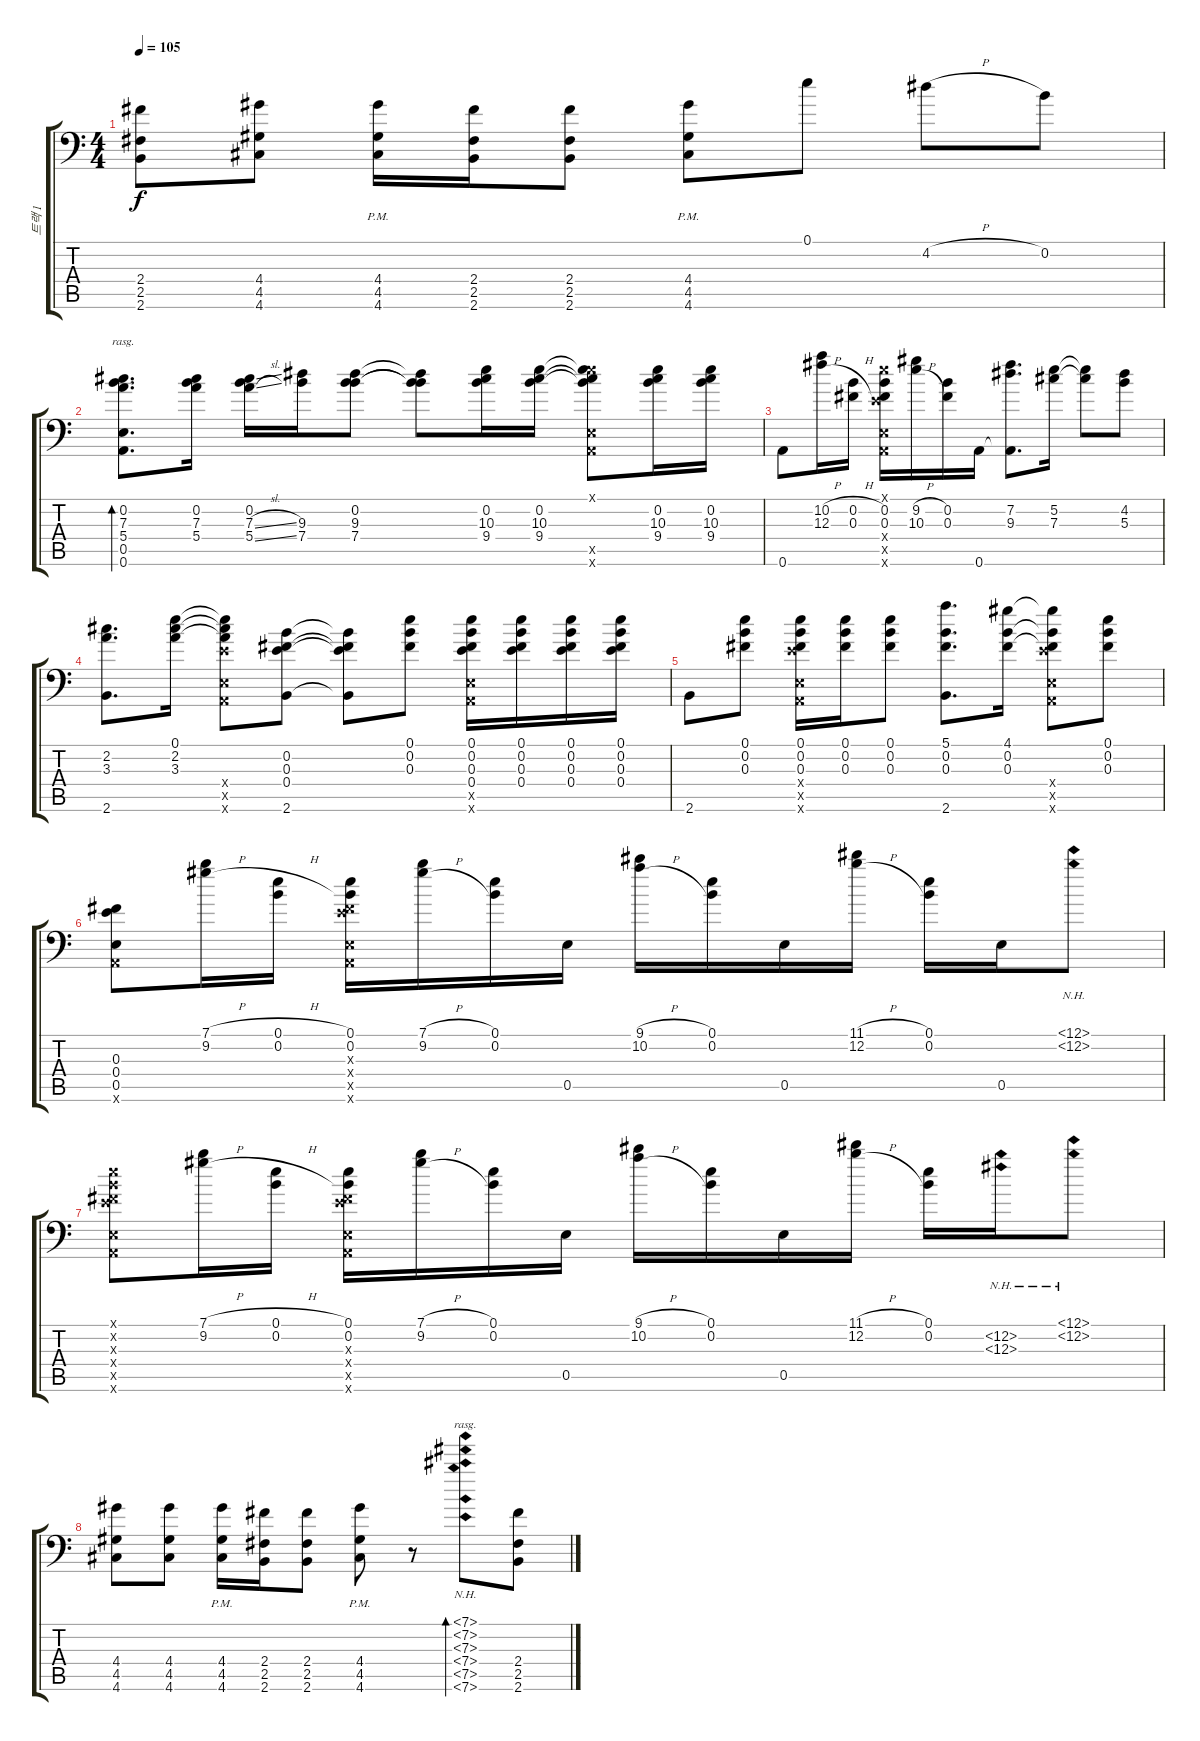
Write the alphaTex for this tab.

\track ("트랙 1" "트랙 1") {instrument acousticguitarnylon}
\staff {score tabs}
\tuning (E4 B3 Gb3 E3 E2 A1) {hide}
\ts (4 4)
\tempo 105
\clef f4
\ks c
(2.4{t} 2.5{t} 2.6{t}).8{dy f} (4.4 4.5 4.6).8 (4.4 4.5 4.6{pm}).16 (2.4 2.5 2.6).16 (2.4 2.5 2.6).8 (4.4 4.5{pm} 4.6).8 0.1.8 4.2{h}.8 0.2.8 |
(0.2 7.3 5.4 0.5 0.6).8{d bd 240 rasg ii} (0.2 7.3 5.4).16 (0.2 7.3{sl} 5.4{sl}).16 (9.3 7.4).16 (0.2 9.3 7.4).8 (0.2{t} 9.3{t} 7.4{t}).8 (0.2 10.3 9.4).16 (0.2 10.3 9.4).16 (0.1{x} 0.2{t} 10.3{t} 9.4{t} 0.5{x} 0.6{x}).8 (0.2 10.3 9.4).16 (0.2 10.3 9.4).16 |
0.6.8 (10.2{h} 12.3{h}).16 (0.2{h} 0.3{h}).16 (0.1{x} 0.2 0.3 0.4{x} 0.5{x} 0.6{x}).16 (9.2{h} 10.3{h}).16 (0.2 0.3).16 0.6.16 (7.2 9.3 0.6{t}).8{d} (5.2 7.3).16 (5.2{t} 7.3{t}).8 (4.2 5.3).8 |
(2.2 3.3 2.6).8{d} (0.1 2.2 3.3).16 (0.1{t} 2.2{t} 3.3{t} 0.4{x} 0.5{x} 0.6{x}).8 (0.2 0.3 0.4 2.6).8 (0.2{t} 0.3{t} 0.4{t} 2.6{t}).8 (0.1 0.2 0.3).8 (0.1 0.2 0.3 0.4 0.5{x} 0.6{x}).16 (0.1 0.2 0.3 0.4).16 (0.1 0.2 0.3 0.4).16 (0.1 0.2 0.3 0.4).16 |
2.6.8 (0.1 0.2 0.3).8 (0.1 0.2 0.3 0.4{x} 0.5{x} 0.6{x}).16 (0.1 0.2 0.3).16 (0.1 0.2 0.3).8 (5.1 0.2 0.3 2.6).8{d} (4.1 0.2 0.3).16 (4.1{t} 0.2{t} 0.3{t} 0.4{x} 0.5{x} 0.6{x}).8 (0.1 0.2 0.3).8 |
(0.3 0.4 0.5 0.6{x}).8 (7.1{h} 9.2{h}).16 (0.1{h} 0.2{h}).16 (0.1 0.2 0.3{x} 0.4{x} 0.5{x} 0.6{x}).16 (7.1{h} 9.2{h}).16 (0.1 0.2).16 0.5.16 (9.1{h} 10.2{h}).16 (0.1 0.2).16 0.5.16 (11.1{h} 12.2{h}).16 (0.1 0.2).16 0.5.16 (12.1{nh} 12.2{nh}).8 |
(0.1{x} 0.2{x} 0.3{x} 0.4{x} 0.5{x} 0.6{x}).8 (7.1{h} 9.2{h}).16 (0.1{h} 0.2{h}).16 (0.1 0.2 0.3{x} 0.4{x} 0.5{x} 0.6{x}).16 (7.1{h} 9.2{h}).16 (0.1 0.2).16 0.5.16 (9.1{h} 10.2{h}).16 (0.1 0.2).16 0.5.16 (11.1{h} 12.2{h}).16 (0.1 0.2).16 (12.2{nh} 12.3{nh}).16 (12.1{nh} 12.2{nh}).8 |
(4.4 4.5 4.6).8 (4.4 4.5 4.6).8 (4.4 4.5 4.6{pm}).16 (2.4 2.5 2.6).16 (2.4 2.5 2.6).8 (4.4 4.5 4.6{pm}).8 r.8 (7.1{nh} 7.2{nh} 7.3{nh} 7.4{nh} 7.5{nh} 7.6{nh}).8{bd 480 rasg ii} (2.4 2.5 2.6).8
